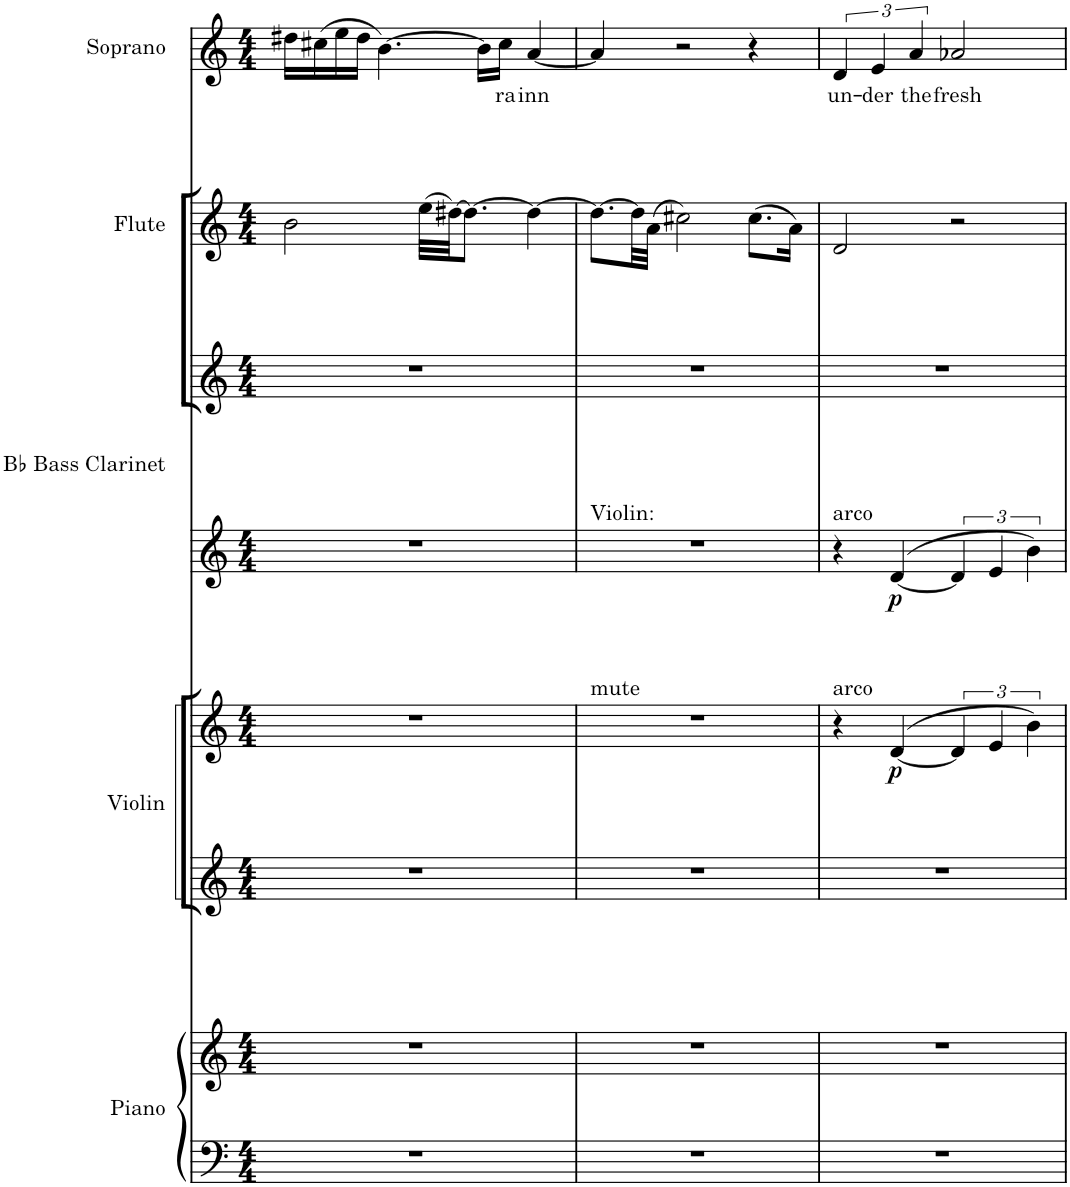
**kern	**kern	**kern	**kern	**dynam	**kern	**kern	**dynam	**kern	**kern	**text
*part5	*part5	*part4	*part4	*part4	*part3	*part3	*part3	*part2	*part1	*part1
*staff8	*staff7	*staff6	*staff5	*staff5/6	*staff4	*staff3	*staff3/4	*staff2	*staff1	*staff1
*I"Piano	*	*I"Violin	*	*	*I"Bb Bass Clarinet	*	*	*I"Flute	*I"Soprano	*
*I'Pno.	*	*I'Vln.	*	*	*I'Bb B. Cl.	*	*	*I'Fl.	*I'S.	*
*clefF4	*clefG2	*clefG2	*clefG2	*	*clefG2	*clefG2	*	*clefG2	*clefG2	*
*	*	*	*	*	*Trd7c12	*Trd7c12	*	*	*	*
*k[]	*k[]	*k[]	*k[]	*	*k[]	*k[]	*	*k[]	*k[]	*
*M4/4	*M4/4	*M4/4	*M4/4	*	*M4/4	*M4/4	*	*M4/4	*M4/4	*
=1	=1	=1	=1	=1	=1	=1	=1	=1	=1	=1
1r	1r	1r	1r	.	1r	1r	.	2b\	16dd#X\LL	.
.	.	.	.	.	.	.	.	.	(16cc#X\	.
.	.	.	.	.	.	.	.	.	16ee\	.
.	.	.	.	.	.	.	.	.	16dd#\JJ	.
.	.	.	.	.	.	.	.	.	[4.b\)	.
.	.	.	.	.	.	.	.	(32ee\LLL	.	.
.	.	.	.	.	.	.	.	[32dd#X\JJ)	.	.
.	.	.	.	.	.	.	.	8.dd#\J_	.	.
.	.	.	.	.	.	.	.	.	16b\LL]	.
!	!	!	!	!	!	!	!	!	!	!LO:LY:b
.	.	.	.	.	.	.	.	.	16cc#\JJ	ra
!	!	!	!	!	!	!	!	!	!	!LO:LY:b
.	.	.	.	.	.	.	.	4dd#\_	[4a/	inn
=2	=2	=2	=2	=2	=2	=2	=2	=2	=2	=2
!	!	!	!	!	!LO:TX:a:t=Violin&colon;	!	!	!	!	!
!	!	!	!LO:TX:a:t=mute	!	!	!	!	!	!	!
1r	1r	1r	1r	.	1r	1r	.	8.dd#\L_	4a/]	.
.	.	.	.	.	.	.	.	32dd#\LL]	.	.
.	.	.	.	.	.	.	.	(32a\JJJ	.	.
.	.	.	.	.	.	.	.	2cc#X\)	2r	.
.	.	.	.	.	.	.	.	(8.cc#\L	4r	.
.	.	.	.	.	.	.	.	16a\Jk)	.	.
=3	=3	=3	=3	=3	=3	=3	=3	=3	=3	=3
!	!	!	!	!	!LO:TX:a:t=arco	!	!	!	!	!
!	!	!	!LO:TX:a:t=arco	!	!	!	!	!	!	!
!	!	!	!	!	!	!	!	!	!	!LO:LY:b
1r	1r	1r	4r	.	4r	1r	.	2d/	6d/	un-
!	!	!	!	!	!	!	!	!	!	!LO:LY:b
.	.	.	.	.	.	.	.	.	6e/	-der
!	!	!	!	!LO:DY:b	!	!	!LO:DY:b=2	!	!	!
.	.	.	([4d/	p	[4d/	.	p	.	.	.
!	!	!	!	!	!	!	!	!	!	!LO:LY:b
.	.	.	.	.	.	.	.	.	6a/	the
!	!	!	!	!	!	!	!	!	!	!LO:LY:b
.	.	.	6d/]	.	6d/]	.	.	2r	2a-X/	fresh
.	.	.	6e/	.	6e/	.	.	.	.	.
.	.	.	6b\)	.	6b\	.	.	.	.	.
=	=	=	=	=	=	=	=	=	=	=
*-	*-	*-	*-	*-	*-	*-	*-	*-	*-	*-
